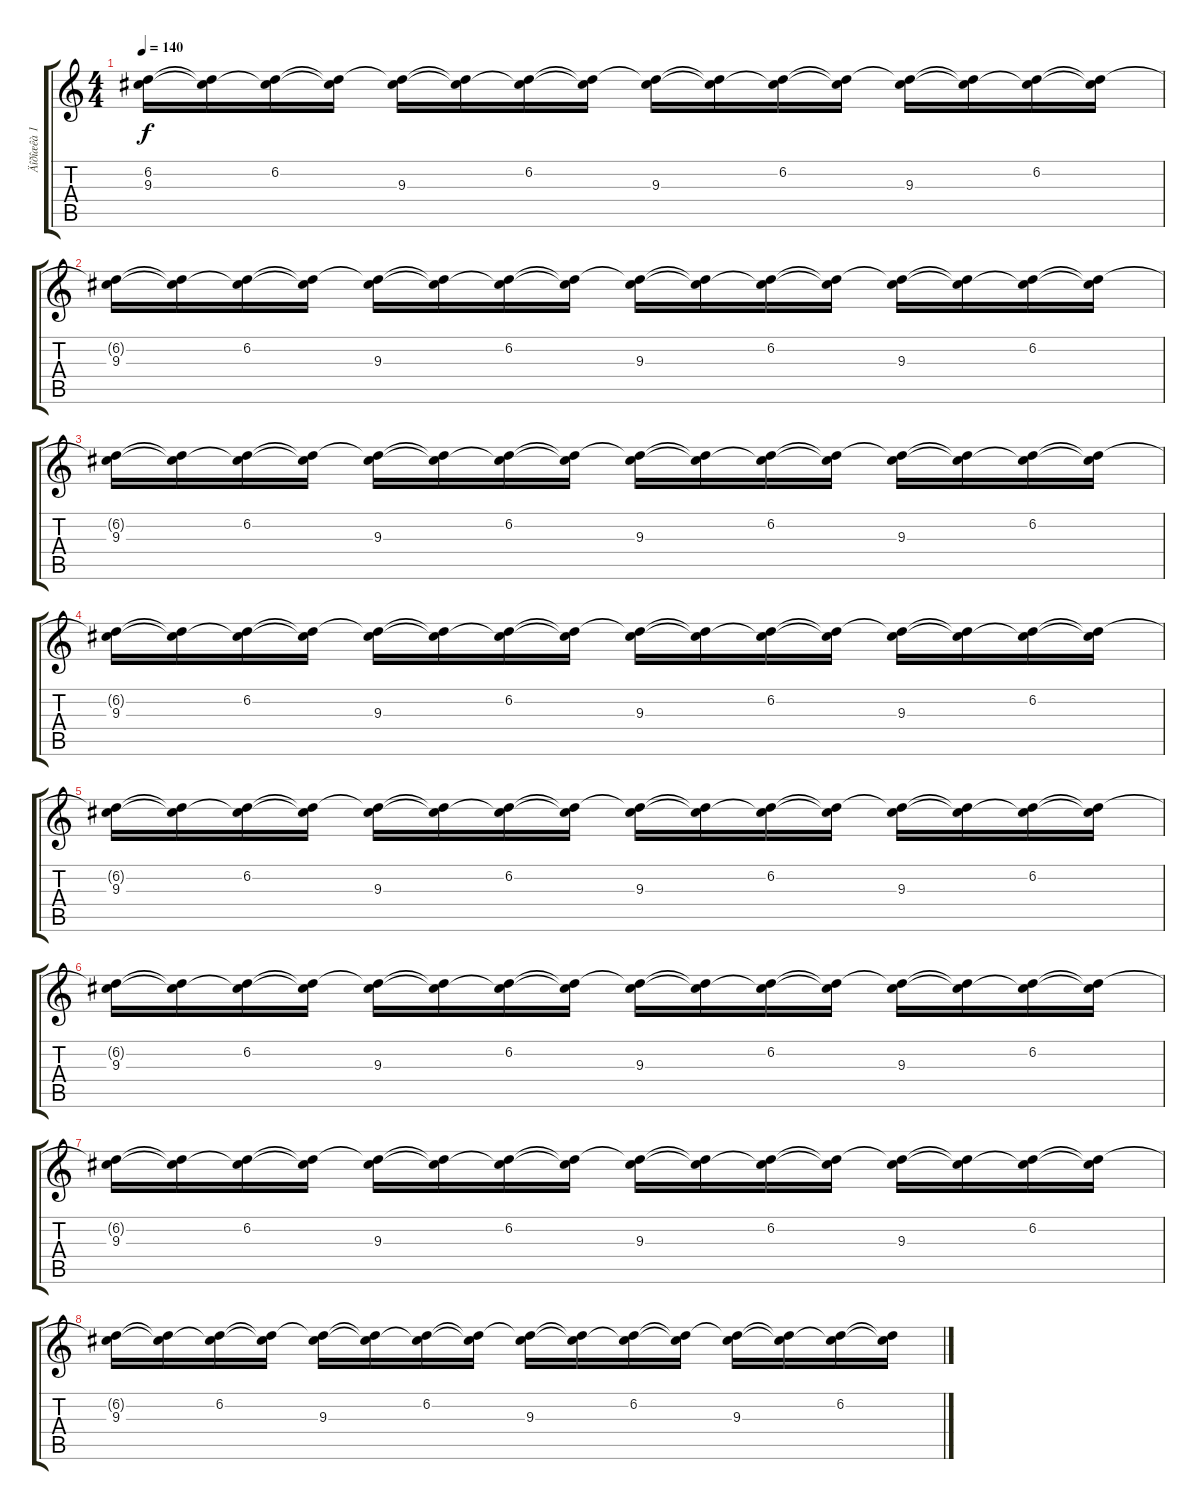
\track ("Äîðîæêà 1" "Äîðîæêà 1") {instrument overdrivenguitar}
\staff {score tabs}
\tuning (Db4 Ab3 E3 B2 Gb2 B1) {hide}
\ts (4 4)
\tempo 140
\clef g2
\ks c
(6.2{t} 9.3).16{dy f} (6.2{t} 9.3{t}).16 (6.2 9.3{t}).16 (6.2{t} 9.3{t}).16 (6.2{t} 9.3).16 (6.2{t} 9.3{t}).16 (6.2 9.3{t}).16 (6.2{t} 9.3{t}).16 (6.2{t} 9.3).16 (6.2{t} 9.3{t}).16 (6.2 9.3{t}).16 (6.2{t} 9.3{t}).16 (6.2{t} 9.3).16 (6.2{t} 9.3{t}).16 (6.2 9.3{t}).16 (6.2{t} 9.3{t}).16 |
(6.2{t} 9.3).16 (6.2{t} 9.3{t}).16 (6.2 9.3{t}).16 (6.2{t} 9.3{t}).16 (6.2{t} 9.3).16 (6.2{t} 9.3{t}).16 (6.2 9.3{t}).16 (6.2{t} 9.3{t}).16 (6.2{t} 9.3).16 (6.2{t} 9.3{t}).16 (6.2 9.3{t}).16 (6.2{t} 9.3{t}).16 (6.2{t} 9.3).16 (6.2{t} 9.3{t}).16 (6.2 9.3{t}).16 (6.2{t} 9.3{t}).16 |
(6.2{t} 9.3).16 (6.2{t} 9.3{t}).16 (6.2 9.3{t}).16 (6.2{t} 9.3{t}).16 (6.2{t} 9.3).16 (6.2{t} 9.3{t}).16 (6.2 9.3{t}).16 (6.2{t} 9.3{t}).16 (6.2{t} 9.3).16 (6.2{t} 9.3{t}).16 (6.2 9.3{t}).16 (6.2{t} 9.3{t}).16 (6.2{t} 9.3).16 (6.2{t} 9.3{t}).16 (6.2 9.3{t}).16 (6.2{t} 9.3{t}).16 |
(6.2{t} 9.3).16 (6.2{t} 9.3{t}).16 (6.2 9.3{t}).16 (6.2{t} 9.3{t}).16 (6.2{t} 9.3).16 (6.2{t} 9.3{t}).16 (6.2 9.3{t}).16 (6.2{t} 9.3{t}).16 (6.2{t} 9.3).16 (6.2{t} 9.3{t}).16 (6.2 9.3{t}).16 (6.2{t} 9.3{t}).16 (6.2{t} 9.3).16 (6.2{t} 9.3{t}).16 (6.2 9.3{t}).16 (6.2{t} 9.3{t}).16 |
(6.2{t} 9.3).16 (6.2{t} 9.3{t}).16 (6.2 9.3{t}).16 (6.2{t} 9.3{t}).16 (6.2{t} 9.3).16 (6.2{t} 9.3{t}).16 (6.2 9.3{t}).16 (6.2{t} 9.3{t}).16 (6.2{t} 9.3).16 (6.2{t} 9.3{t}).16 (6.2 9.3{t}).16 (6.2{t} 9.3{t}).16 (6.2{t} 9.3).16 (6.2{t} 9.3{t}).16 (6.2 9.3{t}).16 (6.2{t} 9.3{t}).16 |
(6.2{t} 9.3).16 (6.2{t} 9.3{t}).16 (6.2 9.3{t}).16 (6.2{t} 9.3{t}).16 (6.2{t} 9.3).16 (6.2{t} 9.3{t}).16 (6.2 9.3{t}).16 (6.2{t} 9.3{t}).16 (6.2{t} 9.3).16 (6.2{t} 9.3{t}).16 (6.2 9.3{t}).16 (6.2{t} 9.3{t}).16 (6.2{t} 9.3).16 (6.2{t} 9.3{t}).16 (6.2 9.3{t}).16 (6.2{t} 9.3{t}).16 |
(6.2{t} 9.3).16 (6.2{t} 9.3{t}).16 (6.2 9.3{t}).16 (6.2{t} 9.3{t}).16 (6.2{t} 9.3).16 (6.2{t} 9.3{t}).16 (6.2 9.3{t}).16 (6.2{t} 9.3{t}).16 (6.2{t} 9.3).16 (6.2{t} 9.3{t}).16 (6.2 9.3{t}).16 (6.2{t} 9.3{t}).16 (6.2{t} 9.3).16 (6.2{t} 9.3{t}).16 (6.2 9.3{t}).16 (6.2{t} 9.3{t}).16 |
(6.2{t} 9.3).16 (6.2{t} 9.3{t}).16 (6.2 9.3{t}).16 (6.2{t} 9.3{t}).16 (6.2{t} 9.3).16 (6.2{t} 9.3{t}).16 (6.2 9.3{t}).16 (6.2{t} 9.3{t}).16 (6.2{t} 9.3).16 (6.2{t} 9.3{t}).16 (6.2 9.3{t}).16 (6.2{t} 9.3{t}).16 (6.2{t} 9.3).16 (6.2{t} 9.3{t}).16 (6.2 9.3{t}).16 (6.2{t} 9.3{t}).16
